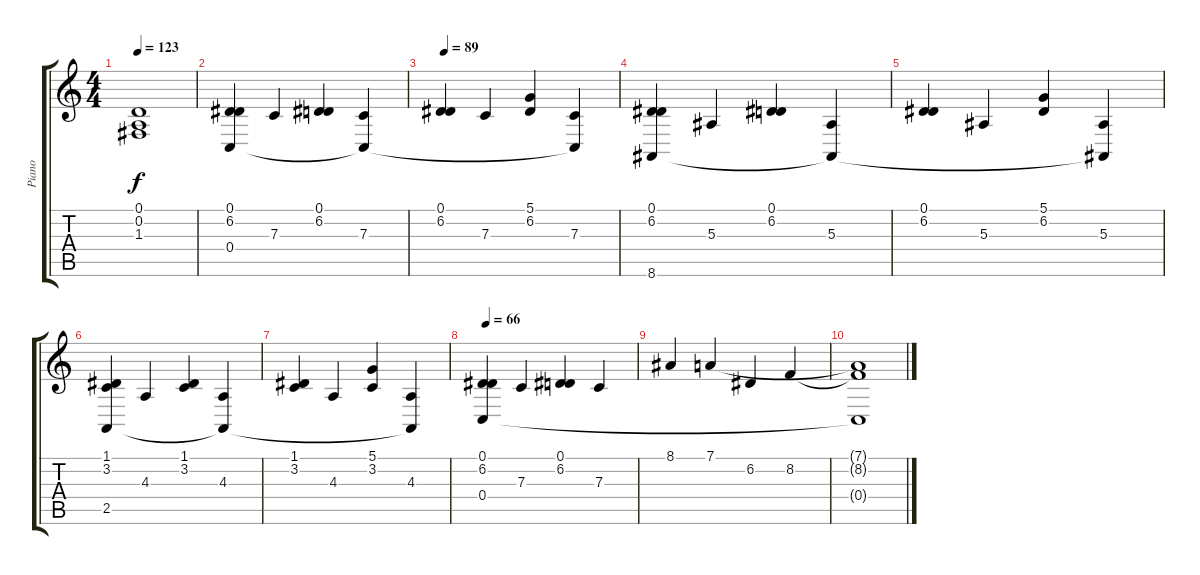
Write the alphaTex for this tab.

\track ("Piano" "Piano") {instrument brightacousticpiano}
\staff {score tabs}
\tuning (D4 A3 F3 C3 G2 D2) {hide}
\ts (4 4)
\tempo 123
\clef g2
\ks c
(0.1{t} 0.2{t} 1.3{t}).1{dy f} |
(0.1 6.2 0.4).4 7.3.4 (0.1 6.2).4 (7.3 0.4{t}).4 |
\tempo 89
(0.1 6.2).4 7.3.4 (5.1 6.2).4 (7.3 0.4{t}).4 |
(0.1 6.2 8.6).4 5.3.4 (0.1 6.2).4 (5.3 8.6{t}).4 |
(0.1 6.2).4 5.3.4 (5.1 6.2).4 (5.3 8.6{t}).4 |
(1.1 3.2 2.5).4 4.3.4 (1.1 3.2).4 (4.3 2.5{t}).4 |
(1.1 3.2).4 4.3.4 (5.1 3.2).4 (4.3 2.5{t}).4 |
\tempo 66
(0.1 6.2 0.4).4 7.3.4 (0.1 6.2).4 7.3.4 |
8.1.4 7.1.4 6.2.4 8.2.4 |
(7.1{t} 8.2{t} 0.4{t}).1
